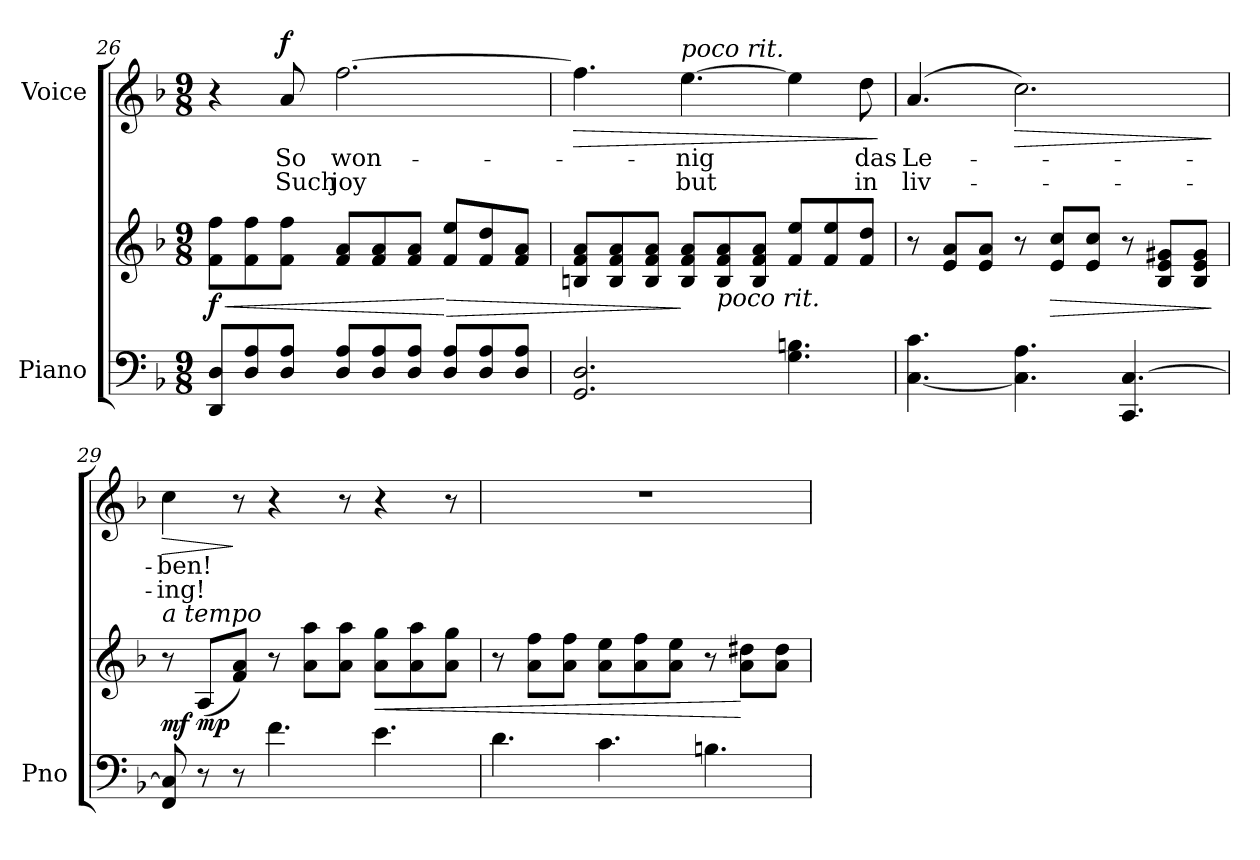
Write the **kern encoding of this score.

**kern	**kern	**dynam	**kern	**text	**text	**dynam
*part2	*part2	*part2	*part1	*part1	*part1	*part1
*staff3	*staff2	*staff2/3	*staff1	*staff1	*staff1	*staff1
*I"Piano	*	*	*I"Voice	*	*	*
*I'Pno	*	*	*	*	*	*
!!LO:LB:g=z
*clefF4	*clefG2	*	*clefG2	*	*	*
*k[b-]	*k[b-]	*	*k[b-]	*	*	*
*M9/8	*M9/8	*	*M9/8	*	*	*
=26	=26	=26	=26	=26	=26	=26
!	!	!LO:HP:b	!	!	!	!
!	!	!LO:DY:n=1:b	!	!	!	!
8DD/ 8D/L	8f\ 8ff\L	< f	4r	.	.	.
8D/ 8A/	8f\ 8ff\	.	.	.	.	.
!	!	!	!	!LO:LY:b	!LO:LY:b	!LO:DY:a
8D/ 8A/J	8f\ 8ff\J	.	8a/	So	Such	f
!	!	!	!	!LO:LY:b	!LO:LY:b	!
8D/ 8A/L	8f/ 8a/L	.	[2.ff\	won-	joy	.
8D/ 8A/	8f/ 8a/	.	.	.	.	.
8D/ 8A/J	8f/ 8a/J	.	.	.	.	.
!	!	!LO:HP:n=1:b	!	!	!	!
8D/ 8A/L	8f/ 8ee/L	[ >	.	.	.	.
8D/ 8A/	8f/ 8dd/	.	.	.	.	.
8D/ 8A/J	8f/ 8a/J	.	.	.	.	.
=27	=27	=27	=27	=27	=27	=27
!	!	!	!	!	!	!LO:HP:b
2.GG/ 2.D/	8Bn/ 8f/ 8a/L	.	4.ff\]	.	.	>
.	8B/ 8f/ 8a/	.	.	.	.	.
.	8B/ 8f/ 8a/J	.	.	.	.	.
*	*	*	*MM116	*	*	*
!	!	!	!LO:TX:a:i:t=poco rit.	!	!	!
!	!	!	!	!LO:LY:b	!LO:LY:b	!
.	8B/ 8f/ 8a/L	]	[4.ee\	-nig	but	.
!	!LO:TX:b:i:t=poco rit.	!	!	!	!	!
.	8B/ 8f/ 8a/	.	.	.	.	.
.	8B/ 8f/ 8a/J	.	.	.	.	.
4.G\ 4.Bn\	8f/ 8ee/L	.	4ee\]	.	.	.
.	8f/ 8ee/	.	.	.	.	.
!	!	!	!	!LO:LY:b	!LO:LY:b	!
.	8f/ 8dd/J	.	8dd\	das	in	.
.	.	.	.	.	.	]
=28	=28	=28	=28	=28	=28	=28
!	!	!	!	!LO:LY:b	!LO:LY:b	!
[4.C\ 4.c\	8r	.	(>4.a/	Le-	liv-	.
.	8e/ 8a/L	.	.	.	.	.
.	8e/ 8a/J	.	.	.	.	.
!	!	!	!	!	!	!LO:HP:b
4.C\] 4.A\	8r	.	2.cc\)	.	.	>
!	!	!LO:HP:b	!	!	!	!
.	8e/ 8cc/L	>	.	.	.	.
.	8e/ 8cc/J	.	.	.	.	.
4.CC/ [4.C/	8r	.	.	.	.	.
.	8B-/ 8e/ 8g#X/L	.	.	.	.	.
.	8B-/ 8e/ 8g#/J	.	.	.	.	.
.	.	]	.	.	.	]
!!LO:LB:g=z
=29	=29	=29	=29	=29	=29	=29
!	!	!	!LO:TX:a:i:t=a tempo	!	!	!
!	!LO:TX:a:i:t=a tempo	!	!	!	!	!
!	!	!LO:DY:b	!	!LO:LY:b	!LO:LY:b	!LO:HP:b
*	*	*	*^	*	*	*
8FF/ 8C/]	8r	mf	4cc\	8ryy	-ben!	ing!	>
*	*	*	*MM120	*	*	*	*
!	!	!LO:DY:b	!	!	!	!	!
8r	(<8A/L	mp	.	1ryy	.	.	.
8r	8f/ 8a/J)	.	8r	.	.	.	]
4.f\	8r	.	4r	.	.	.	.
.	8a\ 8aa\L	.	.	.	.	.	.
.	8a\ 8aa\J	.	8r	.	.	.	.
!	!	!LO:HP:b	!	!	!	!	!
4.e\	8a\ 8gg\L	<	4r	.	.	.	.
.	8a\ 8aa\	.	.	.	.	.	.
.	8a\ 8gg\J	.	8r	.	.	.	.
*	*	*	*v	*v	*	*	*
=30	=30	=30	=30	=30	=30	=30
4.d\	8r	.	8%9r	.	.	.
.	8a\ 8ff\L	.	.	.	.	.
.	8a\ 8ff\J	.	.	.	.	.
4.c\	8a\ 8ee\L	.	.	.	.	.
.	8a\ 8ff\	.	.	.	.	.
.	8a\ 8ee\J	.	.	.	.	.
4.Bn\	8r	.	.	.	.	.
.	8a\ 8dd#X\L	[	.	.	.	.
.	8a\ 8dd#\J	.	.	.	.	.
=	=	=	=	=	=	=
*-	*-	*-	*-	*-	*-	*-
